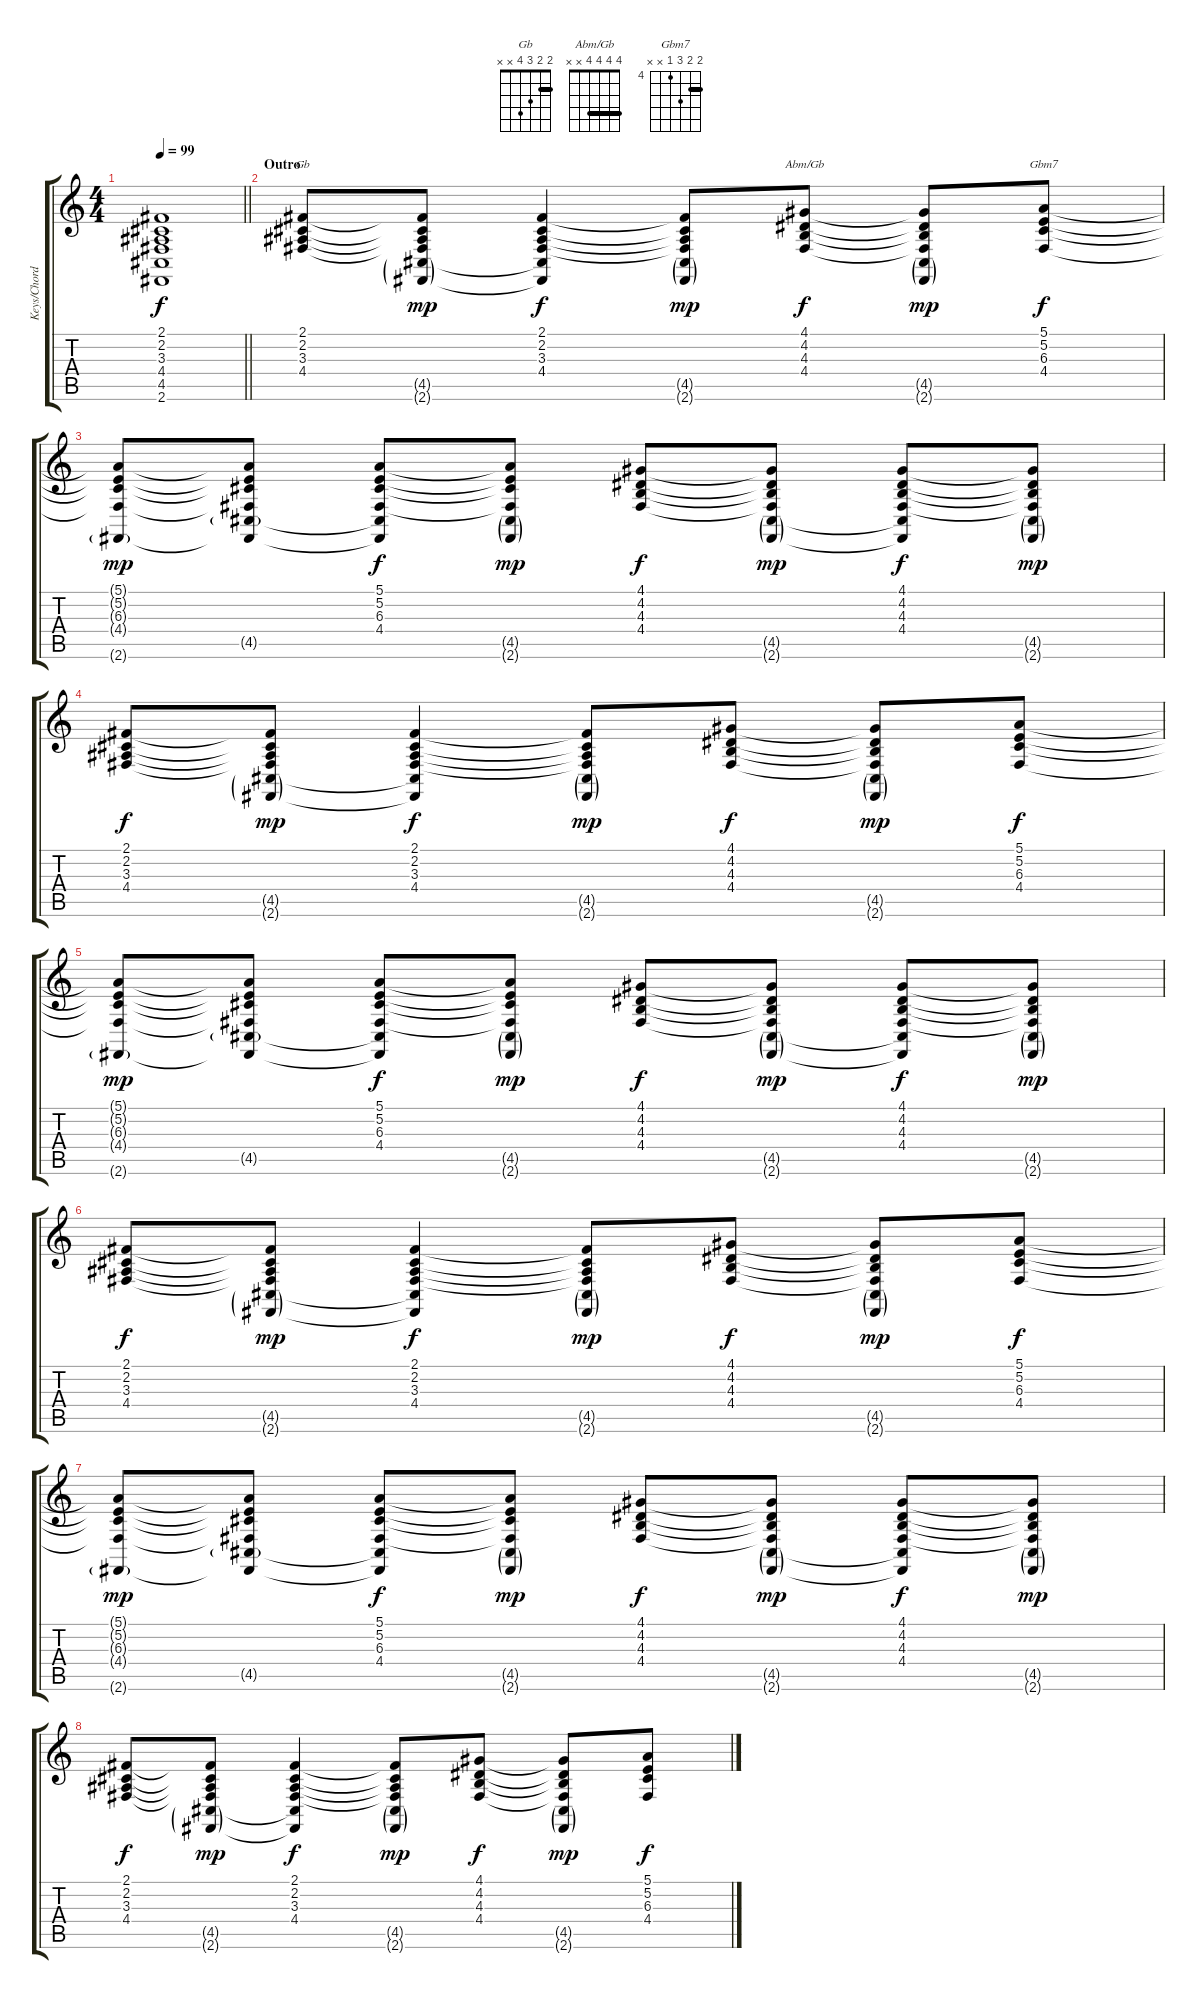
\track ("Keys/Chords" "Keys/Chord") {instrument electricpiano1}
\staff {score tabs}
\tuning (E4 B3 G3 D3 A2 E2) {hide}
\chord ("Gb" 2 2 3 4 x x) {barre 2}
\chord ("Abm/Gb" 4 4 4 4 x x) {barre 4}
\chord ("Gbm7" 5 5 6 4 x x) {firstfret 4 barre 5}
\ts (4 4)
\tempo 99
\clef g2
\barLineRight lightlight
\ks c
(2.1{t} 2.2{t} 3.3{t} 4.4{t} 4.5{t} 2.6{t}).1{dy f} |
\section ("" "Outro")
(2.1 2.2 3.3 4.4).8{ch "Gb"} (2.1{t} 2.2{t} 3.3{t} 4.4{t} 4.5{g} 2.6{g}).8{dy mp} (2.1 2.2 3.3 4.4 4.5{t} 2.6{t}).4{dy f} (2.1{t} 2.2{t} 3.3{t} 4.4{t} 4.5{g} 2.6{g}).8{dy mp} (4.1 4.2 4.3 4.4).8{ch "Abm/Gb" dy f} (4.1{t} 4.2{t} 4.3{t} 4.4{t} 4.5{g} 2.6{g}).8{dy mp} (5.1 5.2 6.3 4.4).8{ch "Gbm7" dy f} |
(5.1{t} 5.2{t} 6.3{t} 4.4{t} 2.6{g}).8{dy mp} (5.1{t} 5.2{t} 6.3{t} 4.4{t} 4.5{g} 2.6{t}).8 (5.1 5.2 6.3 4.4 4.5{t} 2.6{t}).8{dy f} (5.1{t} 5.2{t} 6.3{t} 4.4{t} 4.5{g} 2.6{g}).8{dy mp} (4.1 4.2 4.3 4.4).8{dy f} (4.1{t} 4.2{t} 4.3{t} 4.4{t} 4.5{g} 2.6{g}).8{dy mp} (4.1 4.2 4.3 4.4 4.5{t} 2.6{t}).8{dy f} (4.1{t} 4.2{t} 4.3{t} 4.4{t} 4.5{g} 2.6{g}).8{dy mp} |
(2.1 2.2 3.3 4.4).8{dy f} (2.1{t} 2.2{t} 3.3{t} 4.4{t} 4.5{g} 2.6{g}).8{dy mp} (2.1 2.2 3.3 4.4 4.5{t} 2.6{t}).4{dy f} (2.1{t} 2.2{t} 3.3{t} 4.4{t} 4.5{g} 2.6{g}).8{dy mp} (4.1 4.2 4.3 4.4).8{dy f} (4.1{t} 4.2{t} 4.3{t} 4.4{t} 4.5{g} 2.6{g}).8{dy mp} (5.1 5.2 6.3 4.4).8{dy f} |
(5.1{t} 5.2{t} 6.3{t} 4.4{t} 2.6{g}).8{dy mp} (5.1{t} 5.2{t} 6.3{t} 4.4{t} 4.5{g} 2.6{t}).8 (5.1 5.2 6.3 4.4 4.5{t} 2.6{t}).8{dy f} (5.1{t} 5.2{t} 6.3{t} 4.4{t} 4.5{g} 2.6{g}).8{dy mp} (4.1 4.2 4.3 4.4).8{dy f} (4.1{t} 4.2{t} 4.3{t} 4.4{t} 4.5{g} 2.6{g}).8{dy mp} (4.1 4.2 4.3 4.4 4.5{t} 2.6{t}).8{dy f} (4.1{t} 4.2{t} 4.3{t} 4.4{t} 4.5{g} 2.6{g}).8{dy mp} |
(2.1 2.2 3.3 4.4).8{dy f} (2.1{t} 2.2{t} 3.3{t} 4.4{t} 4.5{g} 2.6{g}).8{dy mp} (2.1 2.2 3.3 4.4 4.5{t} 2.6{t}).4{dy f} (2.1{t} 2.2{t} 3.3{t} 4.4{t} 4.5{g} 2.6{g}).8{dy mp} (4.1 4.2 4.3 4.4).8{dy f} (4.1{t} 4.2{t} 4.3{t} 4.4{t} 4.5{g} 2.6{g}).8{dy mp} (5.1 5.2 6.3 4.4).8{dy f} |
(5.1{t} 5.2{t} 6.3{t} 4.4{t} 2.6{g}).8{dy mp} (5.1{t} 5.2{t} 6.3{t} 4.4{t} 4.5{g} 2.6{t}).8 (5.1 5.2 6.3 4.4 4.5{t} 2.6{t}).8{dy f} (5.1{t} 5.2{t} 6.3{t} 4.4{t} 4.5{g} 2.6{g}).8{dy mp} (4.1 4.2 4.3 4.4).8{dy f} (4.1{t} 4.2{t} 4.3{t} 4.4{t} 4.5{g} 2.6{g}).8{dy mp} (4.1 4.2 4.3 4.4 4.5{t} 2.6{t}).8{dy f} (4.1{t} 4.2{t} 4.3{t} 4.4{t} 4.5{g} 2.6{g}).8{dy mp} |
(2.1 2.2 3.3 4.4).8{dy f} (2.1{t} 2.2{t} 3.3{t} 4.4{t} 4.5{g} 2.6{g}).8{dy mp} (2.1 2.2 3.3 4.4 4.5{t} 2.6{t}).4{dy f} (2.1{t} 2.2{t} 3.3{t} 4.4{t} 4.5{g} 2.6{g}).8{dy mp} (4.1 4.2 4.3 4.4).8{dy f} (4.1{t} 4.2{t} 4.3{t} 4.4{t} 4.5{g} 2.6{g}).8{dy mp} (5.1 5.2 6.3 4.4).8{dy f}
